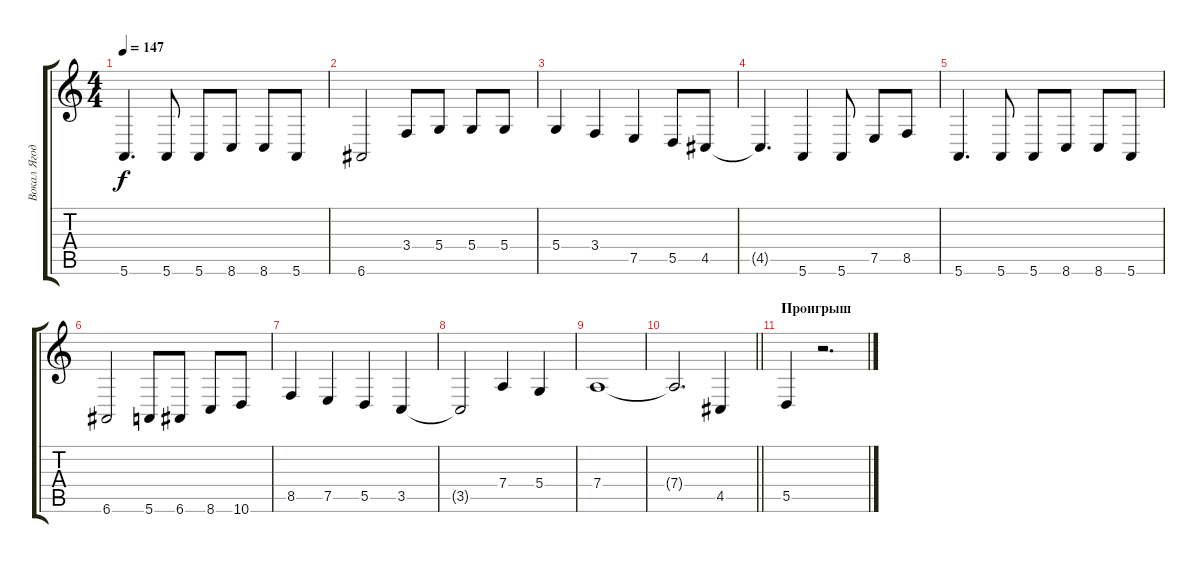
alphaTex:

\track ("Вокал Ягода" "Вокал Ягод") {instrument bassoon}
\staff {score tabs}
\tuning (E4 B3 G3 D3 A2 E2) {hide}
\ts (4 4)
\tempo 147
\clef g2
\ks c
5.6.4{d dy f} 5.6.8 5.6.8 8.6.8 8.6.8 5.6.8 |
6.6.2 3.4.8 5.4.8 5.4.8 5.4.8 |
5.4.4 3.4.4 7.5.4 5.5.8 4.5.8 |
4.5{t}.4{d} 5.6.4 5.6.8 7.5.8 8.5.8 |
5.6.4{d} 5.6.8 5.6.8 8.6.8 8.6.8 5.6.8 |
6.6.2 5.6.8 6.6.8 8.6.8 10.6.8 |
8.5.4 7.5.4 5.5.4 3.5.4 |
3.5{t}.2 7.4.4 5.4.4 |
7.4.1 |
\barLineRight lightlight
7.4{t}.2{d} 4.5.4 |
\section ("" "Проигрыш")
5.5.4 r.2{d}
